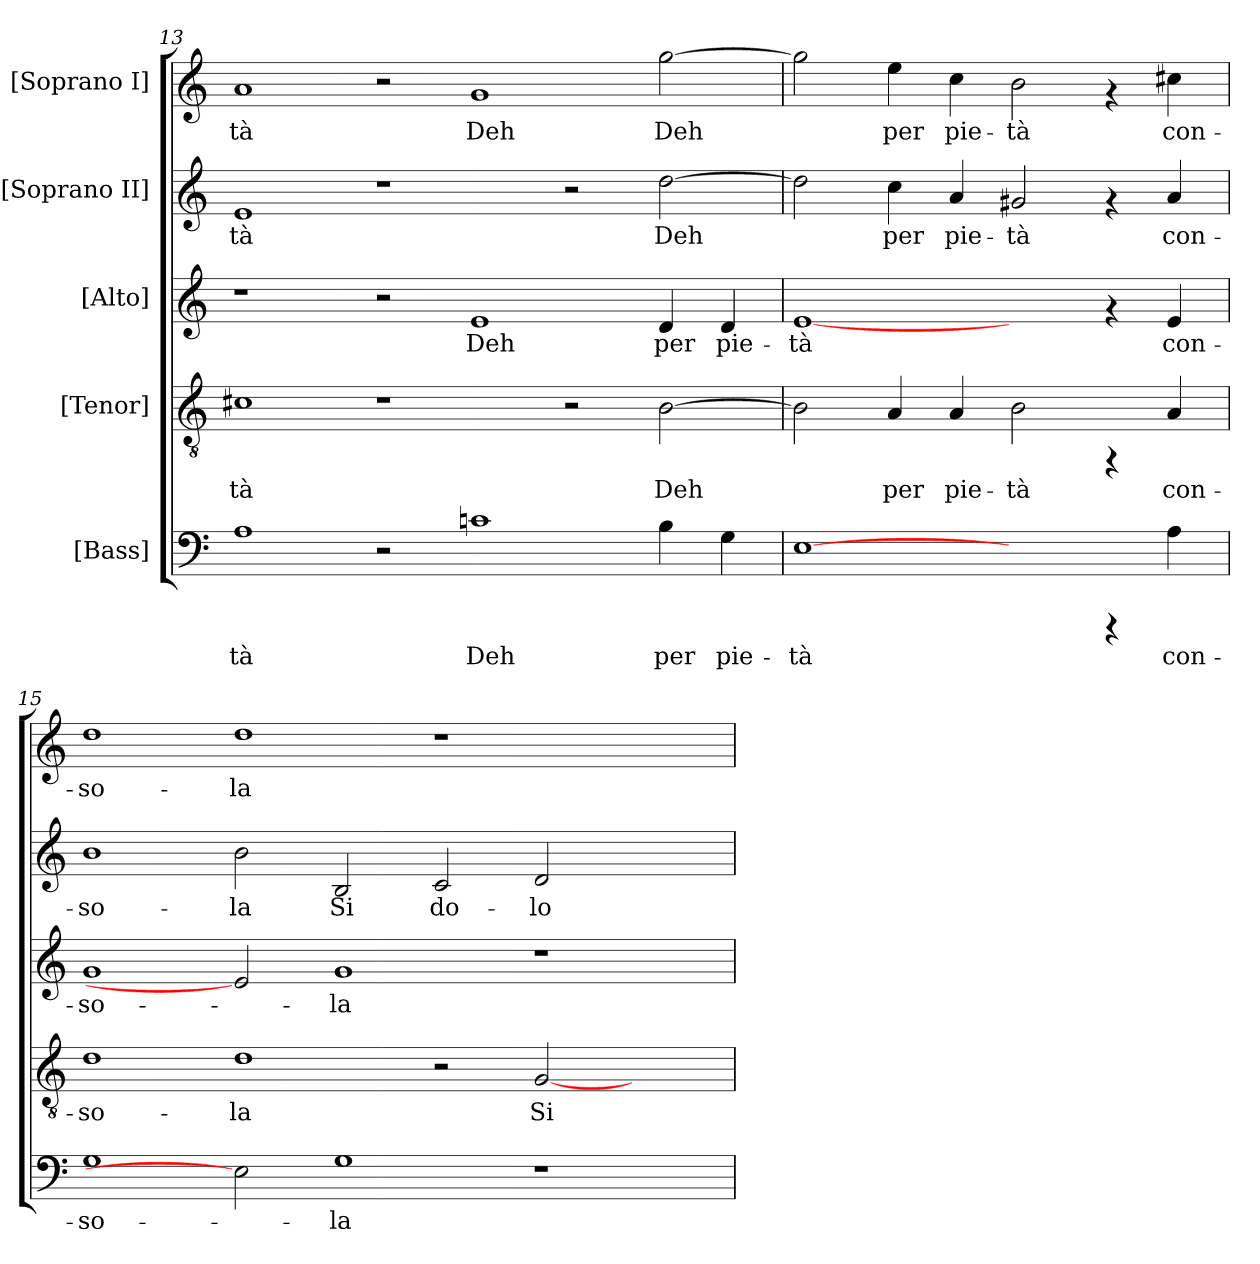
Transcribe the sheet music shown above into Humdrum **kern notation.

**kern	**text	**kern	**text	**kern	**text	**kern	**text	**kern	**text
*part5	*part5	*part4	*part4	*part3	*part3	*part2	*part2	*part1	*part1
*staff5	*staff5	*staff4	*staff4	*staff3	*staff3	*staff2	*staff2	*staff1	*staff1
*I"[Bass]	*	*I"[Tenor]	*	*I"[Alto]	*	*I"[Soprano II]	*	*I"[Soprano I]	*
*clefF4	*	*clefGv2	*	*clefG2	*	*clefG2	*	*clefG2	*
*k[]	*	*k[]	*	*k[]	*	*k[]	*	*k[]	*
*C:	*	*C:	*	*C:	*	*C:	*	*C:	*
=13	=13	=13	=13	=13	=13	=13	=13	=13	=13
!	!LO:LY:b:cj	!	!LO:LY:b:cj	!	!	!	!LO:LY:b:cj	!	!LO:LY:b:cj
1A	-tà	1c#X	-tà	1r	.	1e	-tà	1a	-tà
2r	.	1r	.	2r	.	1r	.	2r	.
!	!LO:LY:b:cj	!	!	!	!LO:LY:b:cj	!	!	!	!LO:LY:b:cj
1cn	Deh	.	.	1e	Deh	.	.	1g	Deh
.	.	2r	.	.	.	2r	.	.	.
!	!LO:LY:b:cj	!	!LO:LY:b:cj	!	!LO:LY:b:cj	!	!LO:LY:b:cj	!	!LO:LY:b:cj
4B\	per	[>2B\	Deh	4d/	per	[>2dd\	Deh	[>2gg\	Deh
!	!LO:LY:b:cj	!	!	!	!LO:LY:b:cj	!	!	!	!
4G\	pie-	.	.	4d/	pie-	.	.	.	.
!!LO:PB:g=z
=14	=14	=14	=14	=14	=14	=14	=14	=14	=14
!	!LO:LY:b:cj	!	!LO:LY:b:cj	!	!LO:LY:b:cj	!	!LO:LY:b:cj	!	!LO:LY:b:cj
[1E	-tà	2B\]	.	[1e	-tà	2dd\]	.	2gg\]	.
!	!	!	!LO:LY:b:cj	!	!	!	!LO:LY:b:cj	!	!LO:LY:b:cj
.	.	4A/	per	.	.	4cc\	per	4ee\	per
!	!	!	!LO:LY:b:cj	!	!	!	!LO:LY:b:cj	!	!LO:LY:b:cj
.	.	4A/	pie-	.	.	4a/	pie-	4cc\	pie-
!	!	!	!LO:LY:b:cj	!	!	!	!LO:LY:b:cj	!	!LO:LY:b:cj
2ryy	.	2B\	-tà	2ryy	.	2g#X/	-tà	2b\	-tà
4rCCC	.	4rFF	.	4rf	.	4rf	.	4rf	.
!	!LO:LY:b:cj	!	!LO:LY:b:cj	!	!LO:LY:b:cj	!	!LO:LY:b:cj	!	!LO:LY:b:cj
4A\	con-	4A/	con-	4e/	con-	4a/	con-	4cc#X\	con-
=15	=15	=15	=15	=15	=15	=15	=15	=15	=15
!	!LO:LY:b:cj	!	!LO:LY:b:cj	!	!LO:LY:b:cj	!	!LO:LY:b:cj	!	!LO:LY:b:cj
1G	-so-	1d	-so-	1g	-so-	1b	-so-	1dd	-so-
!	!	!	!LO:LY:b:cj	!	!	!	!LO:LY:b:cj	!	!LO:LY:b:cj
2E]	.	1d	-la	2e]	.	2b\	-la	1dd	-la
!	!LO:LY:b:cj	!	!	!	!LO:LY:b:cj	!	!LO:LY:b:cj	!	!
1G	-la	.	.	1g	-la	2B/	Si	.	.
!	!	!	!	!	!	!	!LO:LY:b:cj	!	!
.	.	2r	.	.	.	2c/	do-	1r	.
!	!	!	!LO:LY:b:cj	!	!	!	!LO:LY:b:cj	!	!
1r	.	[<2G/	Si	1r	.	2d/	-lo-	.	.
.	.	2ryy	.	.	.	2ryy	.	2ryy	.
=	=	=	=	=	=	=	=	=	=
*-	*-	*-	*-	*-	*-	*-	*-	*-	*-
